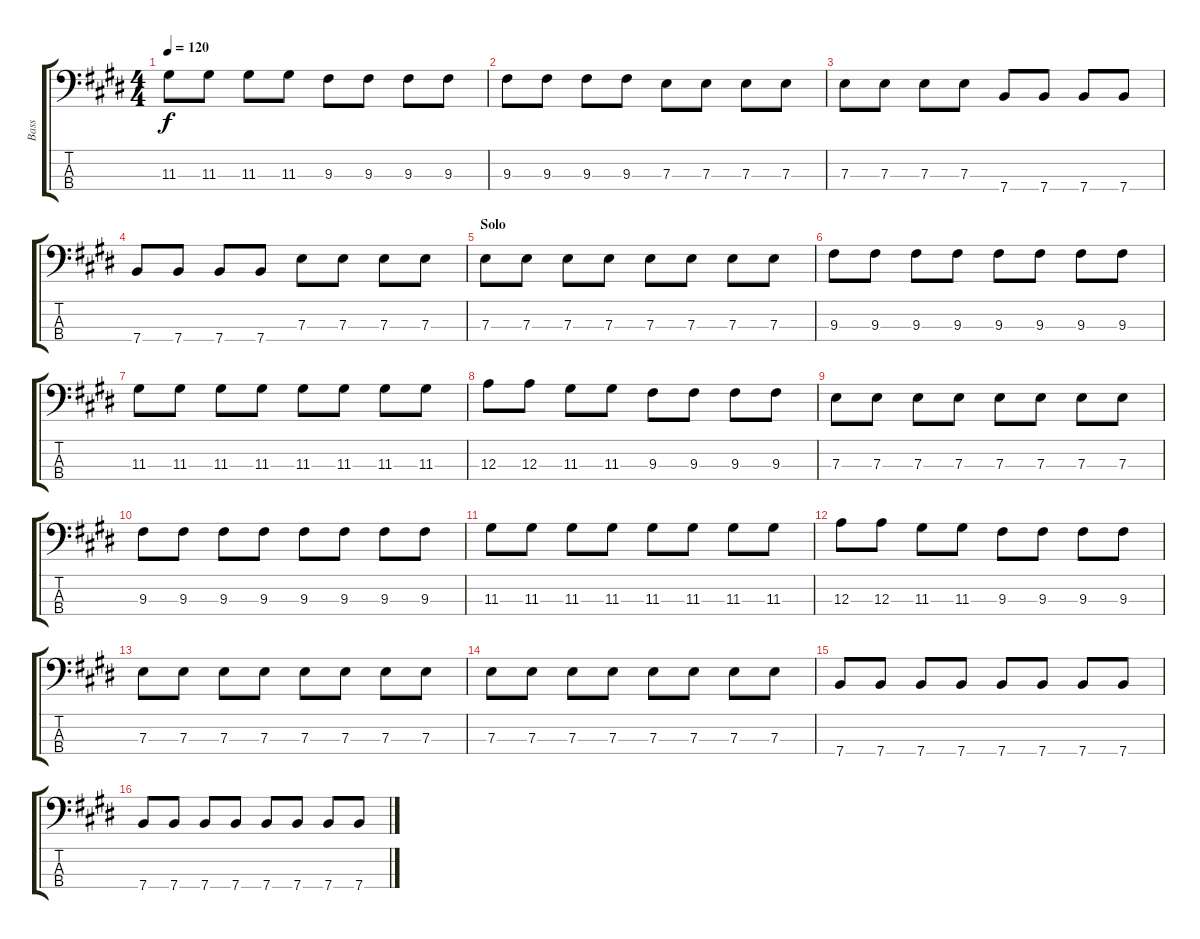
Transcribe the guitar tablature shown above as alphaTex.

\track ("Bass" "Bass") {instrument electricbassfinger}
\staff {score tabs}
\tuning (G2 D2 A1 E1) {hide}
\ts (4 4)
\tempo 120
\clef f4
\ks e
11.3.8{dy f} 11.3.8 11.3.8 11.3.8 9.3.8 9.3.8 9.3.8 9.3.8 |
9.3.8 9.3.8 9.3.8 9.3.8 7.3.8 7.3.8 7.3.8 7.3.8 |
7.3.8 7.3.8 7.3.8 7.3.8 7.4.8 7.4.8 7.4.8 7.4.8 |
7.4.8 7.4.8 7.4.8 7.4.8 7.3.8 7.3.8 7.3.8 7.3.8 |
\section ("" "Solo")
7.3.8 7.3.8 7.3.8 7.3.8 7.3.8 7.3.8 7.3.8 7.3.8 |
9.3.8 9.3.8 9.3.8 9.3.8 9.3.8 9.3.8 9.3.8 9.3.8 |
11.3.8 11.3.8 11.3.8 11.3.8 11.3.8 11.3.8 11.3.8 11.3.8 |
12.3.8 12.3.8 11.3.8 11.3.8 9.3.8 9.3.8 9.3.8 9.3.8 |
7.3.8 7.3.8 7.3.8 7.3.8 7.3.8 7.3.8 7.3.8 7.3.8 |
9.3.8 9.3.8 9.3.8 9.3.8 9.3.8 9.3.8 9.3.8 9.3.8 |
11.3.8 11.3.8 11.3.8 11.3.8 11.3.8 11.3.8 11.3.8 11.3.8 |
12.3.8 12.3.8 11.3.8 11.3.8 9.3.8 9.3.8 9.3.8 9.3.8 |
7.3.8 7.3.8 7.3.8 7.3.8 7.3.8 7.3.8 7.3.8 7.3.8 |
7.3.8 7.3.8 7.3.8 7.3.8 7.3.8 7.3.8 7.3.8 7.3.8 |
7.4.8 7.4.8 7.4.8 7.4.8 7.4.8 7.4.8 7.4.8 7.4.8 |
7.4.8 7.4.8 7.4.8 7.4.8 7.4.8 7.4.8 7.4.8 7.4.8
